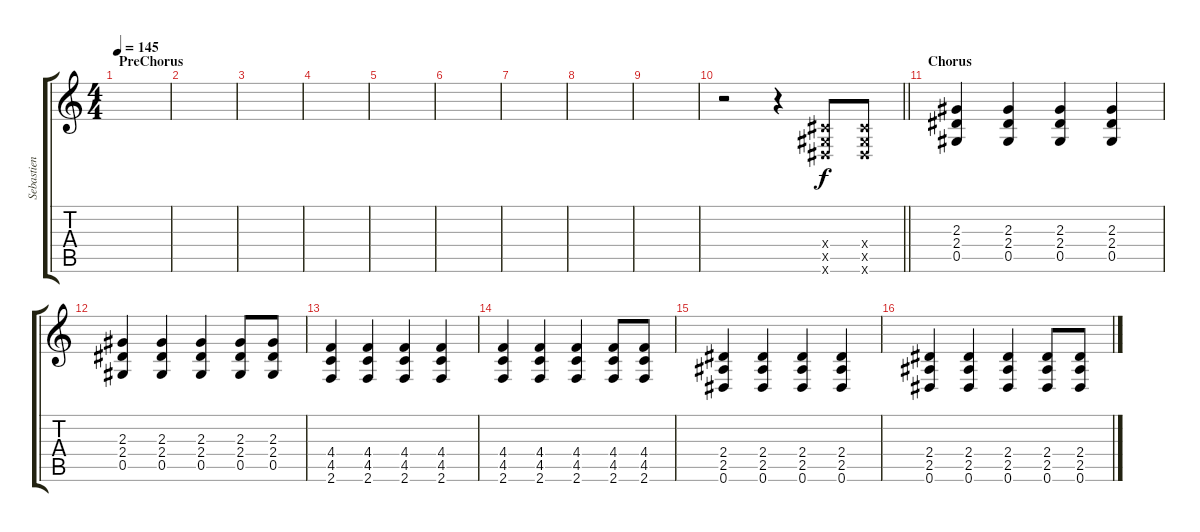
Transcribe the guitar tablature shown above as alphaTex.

\track ("Sebastien" "Sebastien") {instrument overdrivenguitar}
\staff {score tabs}
\tuning (Eb4 Bb3 Gb3 Db3 Ab2 Eb2) {hide}
\ts (4 4)
\section ("" "PreChorus")
\tempo 145
\clef g2
\ks c
|
|
|
|
|
|
|
|
|
\barLineRight lightlight
r.2 r.4 (0.4{x} 0.5{x} 0.6{x}).8 (0.4{x} 0.5{x} 0.6{x}).8 |
\section ("" "Chorus")
(2.3 2.4 0.5).4 (2.3 2.4 0.5).4 (2.3 2.4 0.5).4 (2.3 2.4 0.5).4 |
(2.3 2.4 0.5).4 (2.3 2.4 0.5).4 (2.3 2.4 0.5).4 (2.3 2.4 0.5).8 (2.3 2.4 0.5).8 |
(4.4 4.5 2.6).4 (4.4 4.5 2.6).4 (4.4 4.5 2.6).4 (4.4 4.5 2.6).4 |
(4.4 4.5 2.6).4 (4.4 4.5 2.6).4 (4.4 4.5 2.6).4 (4.4 4.5 2.6).8 (4.4 4.5 2.6).8 |
(2.4 2.5 0.6).4 (2.4 2.5 0.6).4 (2.4 2.5 0.6).4 (2.4 2.5 0.6).4 |
(2.4 2.5 0.6).4 (2.4 2.5 0.6).4 (2.4 2.5 0.6).4 (2.4 2.5 0.6).8 (2.4 2.5 0.6).8
